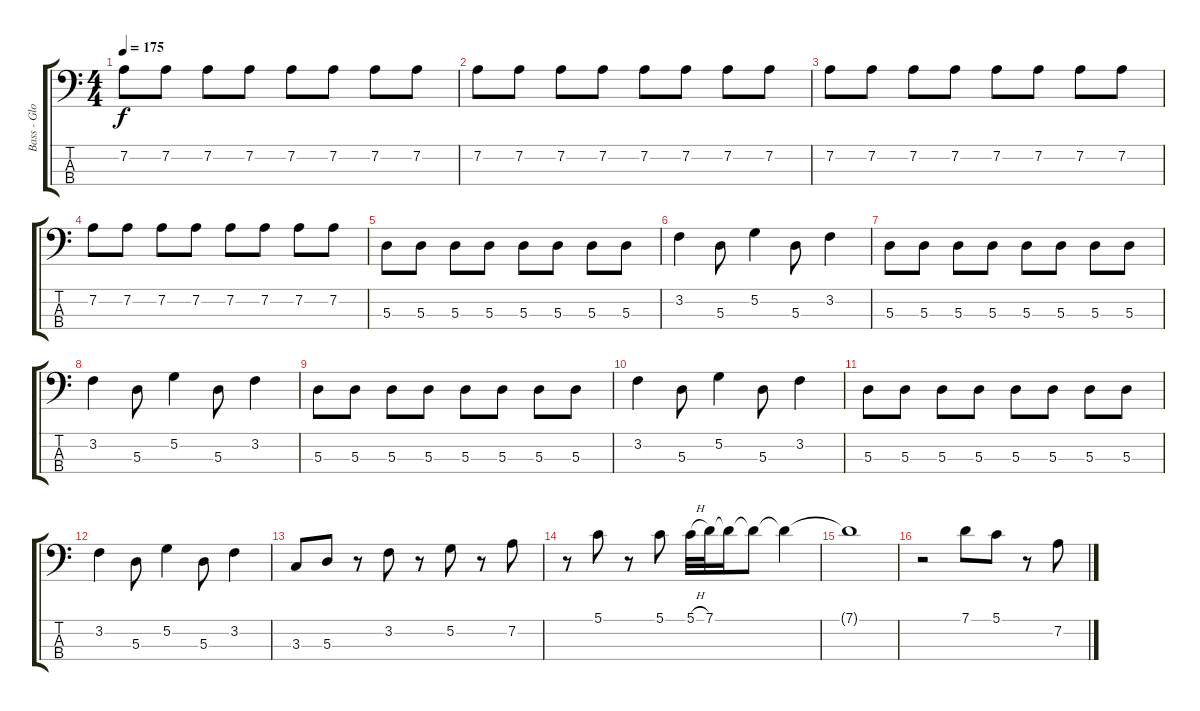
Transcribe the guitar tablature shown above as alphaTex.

\track ("Bass - Glover" "Bass - Glo") {instrument electricbasspick}
\staff {score tabs}
\tuning (G2 D2 A1 E1) {hide}
\ts (4 4)
\tempo 175
\clef f4
\ks c
7.2.8{dy f} 7.2.8 7.2.8 7.2.8 7.2.8 7.2.8 7.2.8 7.2.8 |
7.2.8 7.2.8 7.2.8 7.2.8 7.2.8 7.2.8 7.2.8 7.2.8 |
7.2.8 7.2.8 7.2.8 7.2.8 7.2.8 7.2.8 7.2.8 7.2.8 |
7.2.8 7.2.8 7.2.8 7.2.8 7.2.8 7.2.8 7.2.8 7.2.8 |
5.3.8 5.3.8 5.3.8 5.3.8 5.3.8 5.3.8 5.3.8 5.3.8 |
3.2.4 5.3.8 5.2.4 5.3.8 3.2.4 |
5.3.8 5.3.8 5.3.8 5.3.8 5.3.8 5.3.8 5.3.8 5.3.8 |
3.2.4 5.3.8 5.2.4 5.3.8 3.2.4 |
5.3.8 5.3.8 5.3.8 5.3.8 5.3.8 5.3.8 5.3.8 5.3.8 |
3.2.4 5.3.8 5.2.4 5.3.8 3.2.4 |
5.3.8 5.3.8 5.3.8 5.3.8 5.3.8 5.3.8 5.3.8 5.3.8 |
3.2.4 5.3.8 5.2.4 5.3.8 3.2.4 |
3.3.8 5.3.8 r.8 3.2.8 r.8 5.2.8 r.8 7.2.8 |
r.8 5.1.8 r.8 5.1.8 5.1{h}.32 7.1.32 7.1{t}.16 7.1{t}.8 7.1{t}.4 |
7.1{t}.1 |
r.2 7.1.8 5.1.8 r.8 7.2.8
